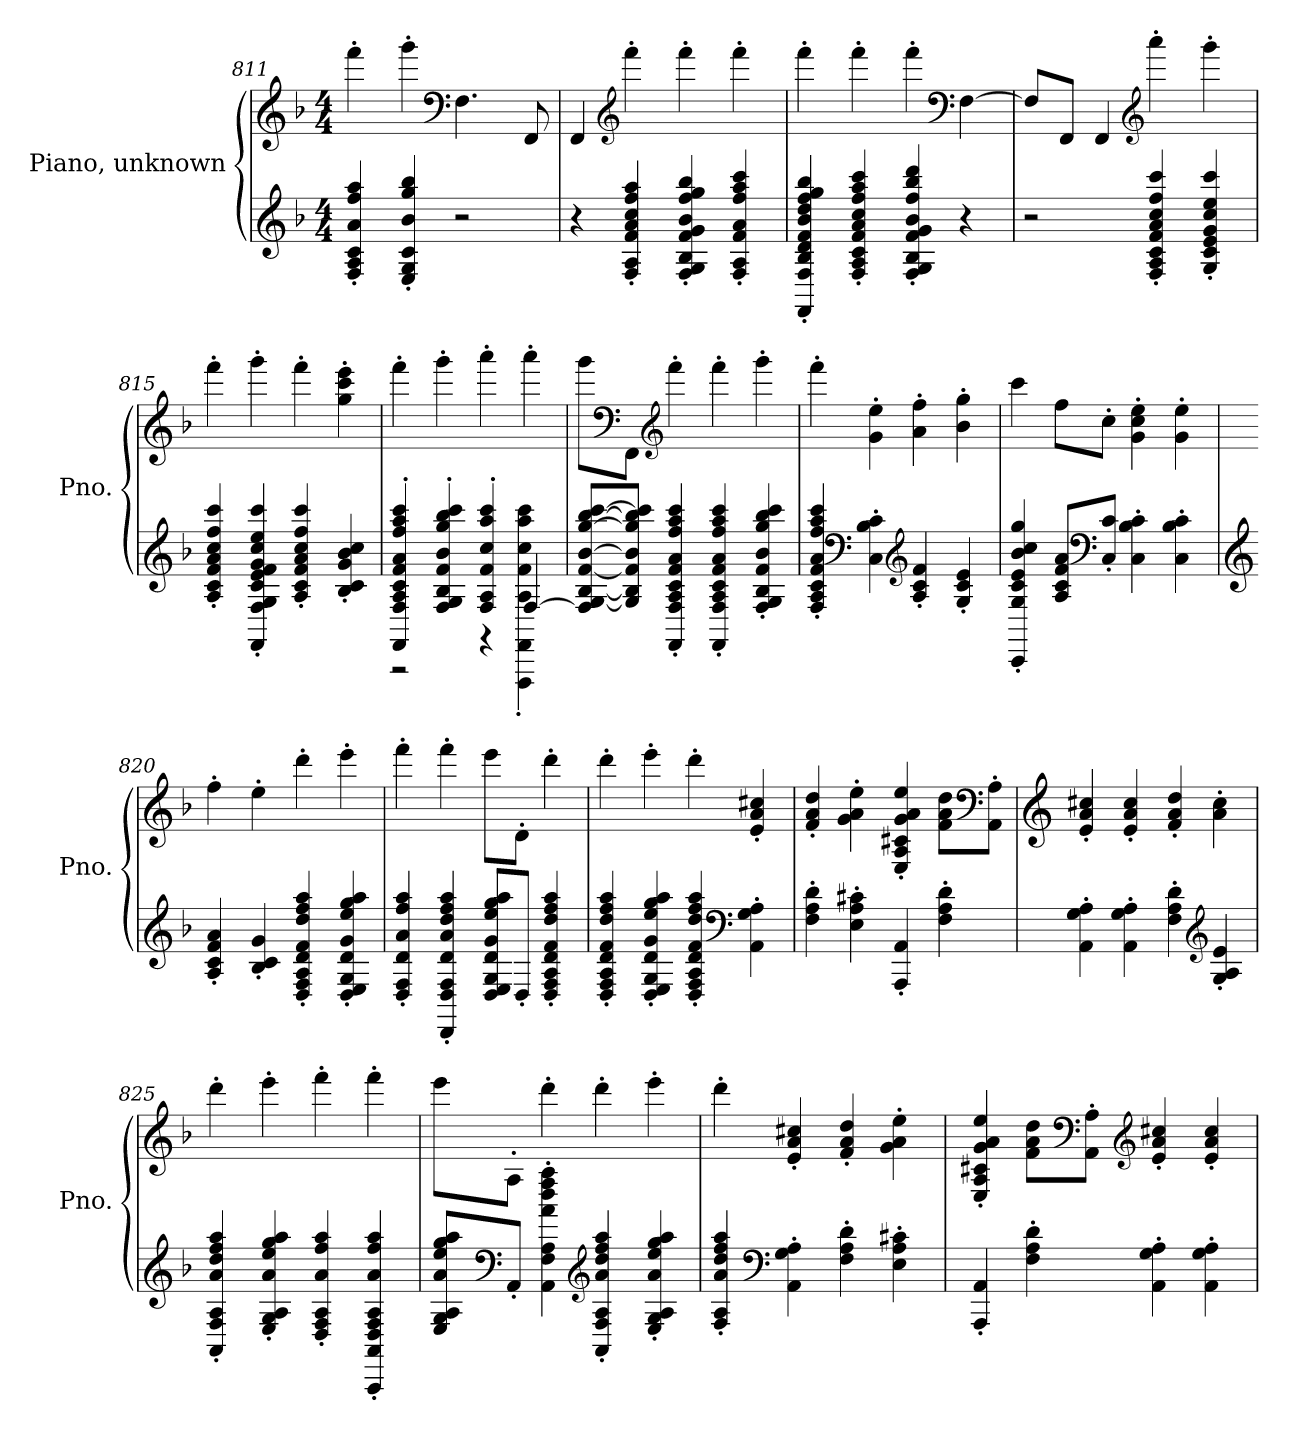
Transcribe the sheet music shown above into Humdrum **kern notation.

**kern	**kern
*part1	*part1
*staff2	*staff1
*I"Piano, unknown	*
*I'Pno.	*
*clefG2	*clefG2
*k[b-]	*k[b-]
*M4/4	*M4/4
=811	=811
4F/' 4A/' 4c/' 4a/' 4ff/' 4aa/'	4fff'\
4E/' 4G/' 4c/' 4b-/' 4gg/' 4bb-/'	4ggg'\
*	*clefF4
2r	4.F\
.	8FF/
=812	=812
4r	4FF/
*	*clefG2
4F/' 4A/' 4f/' 4a/' 4cc/' 4ff/' 4aa/'	4fff'\
4F/' 4G/' 4B-/' 4f/' 4g/' 4b-/' 4ff/' 4gg/' 4bb-/'	4fff'\
4F/' 4A/' 4f/' 4a/' 4ff/' 4aa/' 4ccc/'	4fff'\
=813	=813
4FF/' 4F/' 4B-/' 4d/' 4f/' 4b-/' 4dd/' 4ff/' 4gg/' 4bb-/'	4fff'\
4F/' 4A/' 4c/' 4f/' 4a/' 4cc/' 4ff/' 4aa/' 4ccc/'	4fff'\
4F/' 4G/' 4B-/' 4f/' 4g/' 4b-/' 4ff/' 4bb-/' 4ddd/'	4fff'\
*	*clefF4
4r	[4F\
=814	=814
2r	8F/L]
.	8FF/J
.	4FF/
*	*clefG2
4F/' 4A/' 4c/' 4f/' 4a/' 4cc/' 4ff/' 4ccc/'	4aaa'\
4G/' 4c/' 4e/' 4g/' 4cc/' 4ee/' 4ccc/'	4ggg'\
!!LO:LB:g=z
=815	=815
4A/' 4c/' 4f/' 4a/' 4cc/' 4ff/' 4ccc/'	4fff'\
4FF/' 4F/' 4G/' 4c/' 4e/' 4f/' 4g/' 4cc/' 4ee/' 4ccc/'	4ggg'\
4A/' 4c/' 4f/' 4a/' 4cc/' 4ff/' 4ccc/'	4fff'\
4B-/' 4c/' 4g/' 4b-/' 4cc/'	4gg\' 4ccc\' 4eee\'
=816	=816
*^	*
4FF/' 4F/' 4A/' 4c/' 4f/' 4a/' 4ff/' 4aa/' 4ccc/'	2r	4fff'\
4F/' 4G/' 4B-/' 4f/' 4b-/' 4gg/' 4bb-/' 4ccc/'	.	4ggg'\
4F/' 4A/' 4f/' 4cc/' 4aa/' 4ccc/'	4r	4aaa'\
[4F/	4FFF\' 4FF\' 4A\' 4f\' 4cc\' 4aa\' 4ccc\'	4aaa'\
*v	*v	*
=817	=817
8F/] [8G/ [8B-/ [8f/ [8b-/ [8gg/ [8bb-/ [8ccc/L	8ggg\L
*	*clefF4
8G/] 8B-/] 8f/] 8b-/] 8gg/] 8bb-/] 8ccc/]J	8FF\J
*	*clefG2
4FF/' 4F/' 4A/' 4c/' 4f/' 4a/' 4ff/' 4aa/' 4ccc/'	4fff'\
4FF/' 4F/' 4A/' 4c/' 4f/' 4a/' 4ff/' 4aa/' 4ccc/'	4fff'\
4F/' 4G/' 4B-/' 4f/' 4b-/' 4gg/' 4bb-/' 4ccc/'	4ggg'\
=818	=818
4F/' 4A/' 4c/' 4f/' 4a/' 4ff/' 4aa/' 4ccc/'	4fff'\
*clefF4	*
4C\' 4B-\' 4c\'	4g\' 4ee\'
*clefG2	*
4A/' 4c/' 4f/'	4a\' 4ff\'
4G/' 4c/' 4e/'	4b-\' 4gg\'
!!LO:PB:g=z
=819	=819
4CC/' 4G/' 4c/' 4e/' 4b-/' 4cc/' 4gg/'	4ccc\
8A/ 8c/ 8f/ 8a/L	8ff\L
*clefF4	*
8C/' 8c/'J	8cc'\J
4C\' 4B-\' 4c\'	4g\' 4cc\' 4ee\'
4C\' 4B-\' 4c\'	4g\' 4ee\'
=820	=820
*clefG2	*
4A/' 4c/' 4f/' 4a/'	4ff'\
4B-/' 4c/' 4g/'	4ee'\
4D/' 4F/' 4A/' 4d/' 4f/' 4dd/' 4ff/' 4aa/'	4ddd'\
4D/' 4E/' 4G/' 4d/' 4g/' 4ee/' 4gg/' 4aa/'	4eee'\
=821	=821
4D/' 4F/' 4d/' 4a/' 4ff/' 4aa/'	4fff'\
4DD/' 4D/' 4F/' 4d/' 4a/' 4dd/' 4ff/' 4aa/'	4fff'\
8D/ 8E/ 8G/ 8d/ 8g/ 8ee/ 8gg/ 8aa/L	8eee\L
8D'/J	8d'\J
4D/' 4F/' 4A/' 4d/' 4f/' 4dd/' 4ff/' 4aa/'	4ddd'\
=822	=822
4D/' 4F/' 4A/' 4d/' 4f/' 4dd/' 4ff/' 4aa/'	4ddd'\
4D/' 4E/' 4G/' 4d/' 4g/' 4ee/' 4gg/' 4aa/'	4eee'\
4D/' 4F/' 4A/' 4d/' 4f/' 4dd/' 4ff/' 4aa/'	4ddd'\
*clefF4	*
4AA\' 4G\' 4A\'	4e/' 4a/' 4cc#X/'
!!LO:LB:g=z
=823	=823
4F\' 4A\' 4d\'	4f/' 4a/' 4dd/'
4E\' 4A\' 4c#X\'	4g\' 4a\' 4ee\'
4AAA/' 4AA/'	4E/' 4A/' 4c#X/' 4g/' 4a/' 4ee/'
4F\' 4A\' 4d\'	8f\ 8a\ 8dd\L
*	*clefF4
.	8AA\' 8A\'J
=824	=824
*	*clefG2
4AA\' 4G\' 4A\'	4e/' 4a/' 4cc#X/'
4AA\' 4G\' 4A\'	4e/' 4a/' 4cc#/'
4F\' 4A\' 4d\'	4f/' 4a/' 4dd/'
*clefG2	*
4G/' 4A/' 4e/'	4a\' 4cc#\'
=825	=825
4AA/' 4F/' 4A/' 4a/' 4dd/' 4ff/' 4aa/'	4ddd'\
4E/' 4G/' 4A/' 4a/' 4ee/' 4gg/' 4aa/'	4eee'\
4D/' 4F/' 4A/' 4a/' 4ff/' 4aa/'	4fff'\
4AAA/' 4AA/' 4D/' 4F/' 4A/' 4a/' 4ff/' 4aa/'	4fff'\
=826	=826
8E/ 8G/ 8A/ 8a/ 8ee/ 8gg/ 8aa/L	8eee\L
*clefF4	*
8AA'/J	8A'\J
4AA\' 4F\' 4A\' 4a\' 4dd\' 4ff\' 4aa\'	4ddd'\
*clefG2	*
4AA/' 4F/' 4A/' 4a/' 4dd/' 4ff/' 4aa/'	4ddd'\
4E/' 4G/' 4A/' 4a/' 4ee/' 4gg/' 4aa/'	4eee'\
!!LO:LB:g=z
=827	=827
4F/' 4A/' 4a/' 4dd/' 4ff/' 4aa/'	4ddd'\
*clefF4	*
4AA\' 4G\' 4A\'	4e/' 4a/' 4cc#X/'
4F\' 4A\' 4d\'	4f/' 4a/' 4dd/'
4E\' 4A\' 4c#X\'	4g\' 4a\' 4ee\'
=828	=828
4AAA/' 4AA/'	4E/' 4A/' 4c#X/' 4g/' 4a/' 4ee/'
4F\' 4A\' 4d\'	8f\ 8a\ 8dd\L
*	*clefF4
.	8AA\' 8A\'J
*	*clefG2
4AA\' 4G\' 4A\'	4e/' 4a/' 4cc#X/'
4AA\' 4G\' 4A\'	4e/' 4a/' 4cc#/'
=	=
*-	*-
